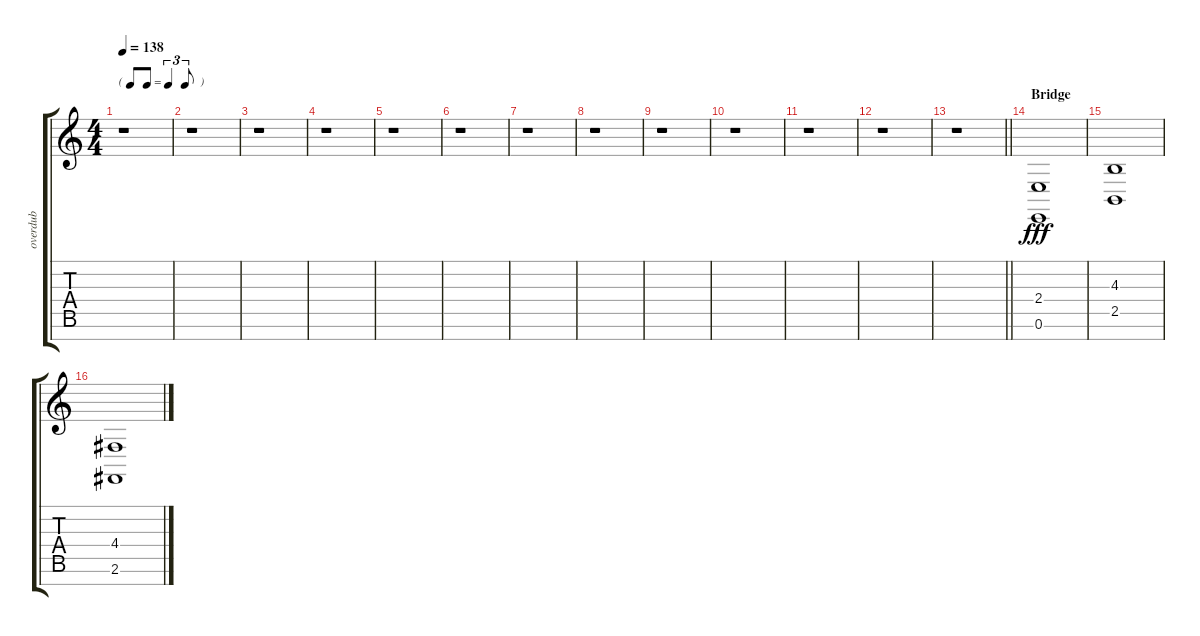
\track ("overdub" "overdub") {instrument fx5brightness}
\staff {score tabs}
\tuning (E4 B3 G3 D3 A2 E2 B1) {hide}
\ts (4 4)
\tf triplet8th
\tempo 138
\clef g2
\ks c
r.1{dy f} |
r.1 |
r.1 |
r.1 |
r.1 |
r.1 |
r.1 |
r.1 |
r.1 |
r.1 |
r.1 |
r.1 |
\barLineRight lightlight
r.1 |
\section ("" "Bridge")
(2.4 0.6).1{dy fff volume 16 instrument brasssection} |
(4.3 2.5).1 |
(4.4 2.6).1
